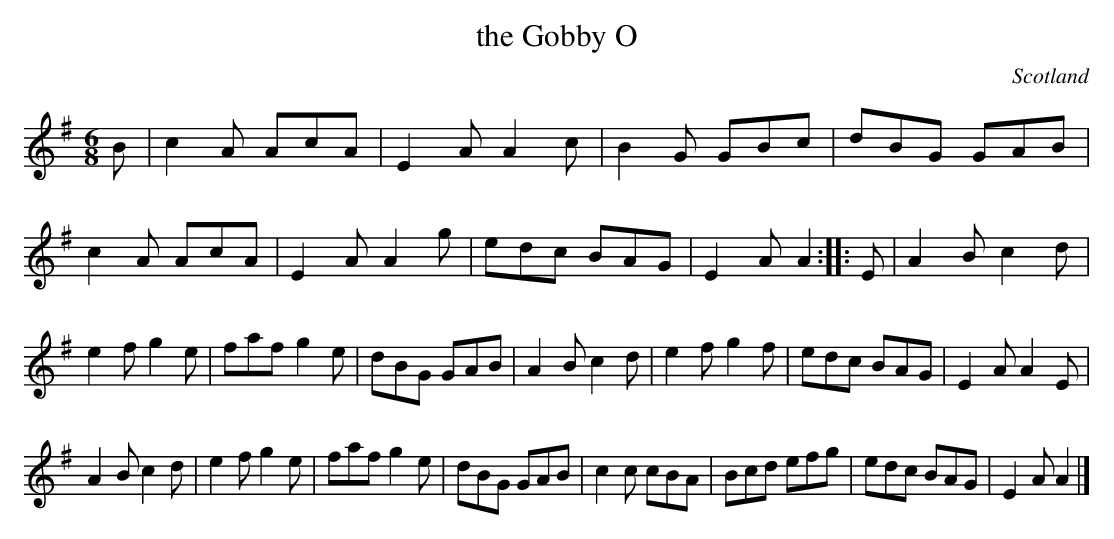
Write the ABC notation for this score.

X:1
T:the Gobby O
O:Scotland
O:Ireland
M:6/8
K:ADor
B|\
c2A AcA|E2A A2c|B2G GBc|dBG GAB|\
c2A AcA|E2A A2g|edc BAG|E2A A2::\
E|\
A2B c2d|e2f g2e|faf g2e|dBG GAB|\
A2B c2d|e2f g2f|edc BAG|E2A A2E|
A2B c2d|e2f g2e|faf g2e|dBG GAB|\
c2c cBA|Bcd efg|edc BAG|E2A A2|]
